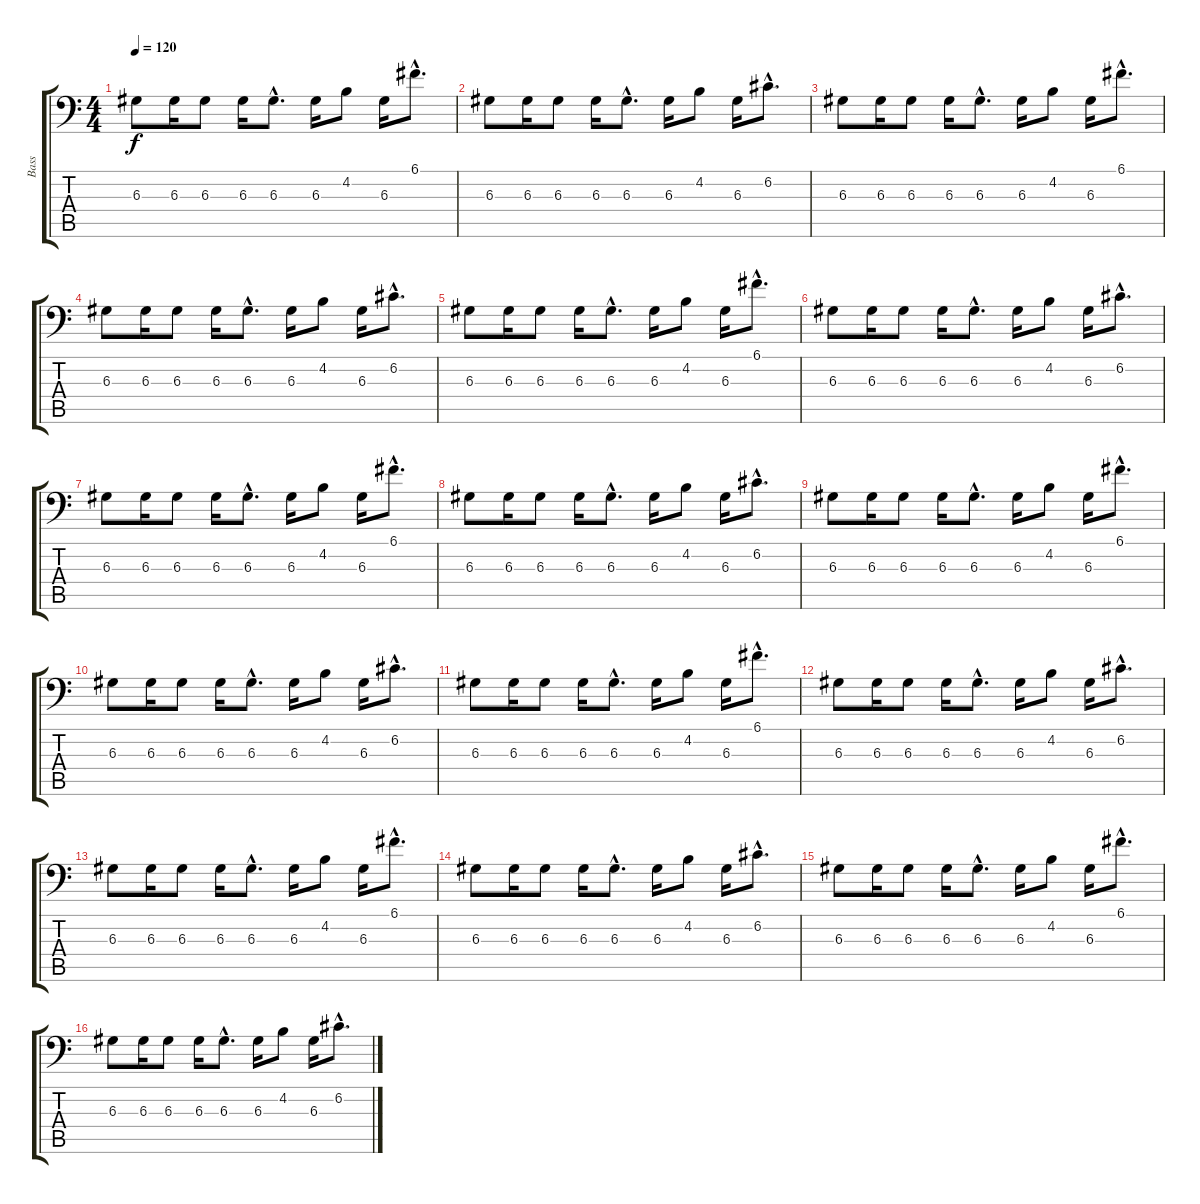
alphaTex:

\track ("Bass" "Bass") {instrument fretlessbass}
\staff {score tabs}
\tuning (C3 G2 D2 A1 E1 B0) {hide}
\ts (4 4)
\tempo 120
\clef f4
\ks c
6.3.8{dy f} 6.3.16 6.3.8 6.3.16 6.3{hac}.8{d} 6.3.16 4.2.8 6.3.16 6.1{hac}.8{d} |
6.3.8 6.3.16 6.3.8 6.3.16 6.3{hac}.8{d} 6.3.16 4.2.8 6.3.16 6.2{hac}.8{d} |
6.3.8 6.3.16 6.3.8 6.3.16 6.3{hac}.8{d} 6.3.16 4.2.8 6.3.16 6.1{hac}.8{d} |
6.3.8 6.3.16 6.3.8 6.3.16 6.3{hac}.8{d} 6.3.16 4.2.8 6.3.16 6.2{hac}.8{d} |
6.3.8 6.3.16 6.3.8 6.3.16 6.3{hac}.8{d} 6.3.16 4.2.8 6.3.16 6.1{hac}.8{d} |
6.3.8 6.3.16 6.3.8 6.3.16 6.3{hac}.8{d} 6.3.16 4.2.8 6.3.16 6.2{hac}.8{d} |
6.3.8 6.3.16 6.3.8 6.3.16 6.3{hac}.8{d} 6.3.16 4.2.8 6.3.16 6.1{hac}.8{d} |
6.3.8 6.3.16 6.3.8 6.3.16 6.3{hac}.8{d} 6.3.16 4.2.8 6.3.16 6.2{hac}.8{d} |
6.3.8 6.3.16 6.3.8 6.3.16 6.3{hac}.8{d} 6.3.16 4.2.8 6.3.16 6.1{hac}.8{d} |
6.3.8 6.3.16 6.3.8 6.3.16 6.3{hac}.8{d} 6.3.16 4.2.8 6.3.16 6.2{hac}.8{d} |
6.3.8 6.3.16 6.3.8 6.3.16 6.3{hac}.8{d} 6.3.16 4.2.8 6.3.16 6.1{hac}.8{d} |
6.3.8 6.3.16 6.3.8 6.3.16 6.3{hac}.8{d} 6.3.16 4.2.8 6.3.16 6.2{hac}.8{d} |
6.3.8 6.3.16 6.3.8 6.3.16 6.3{hac}.8{d} 6.3.16 4.2.8 6.3.16 6.1{hac}.8{d} |
6.3.8 6.3.16 6.3.8 6.3.16 6.3{hac}.8{d} 6.3.16 4.2.8 6.3.16 6.2{hac}.8{d} |
6.3.8 6.3.16 6.3.8 6.3.16 6.3{hac}.8{d} 6.3.16 4.2.8 6.3.16 6.1{hac}.8{d} |
6.3.8 6.3.16 6.3.8 6.3.16 6.3{hac}.8{d} 6.3.16 4.2.8 6.3.16 6.2{hac}.8{d}
